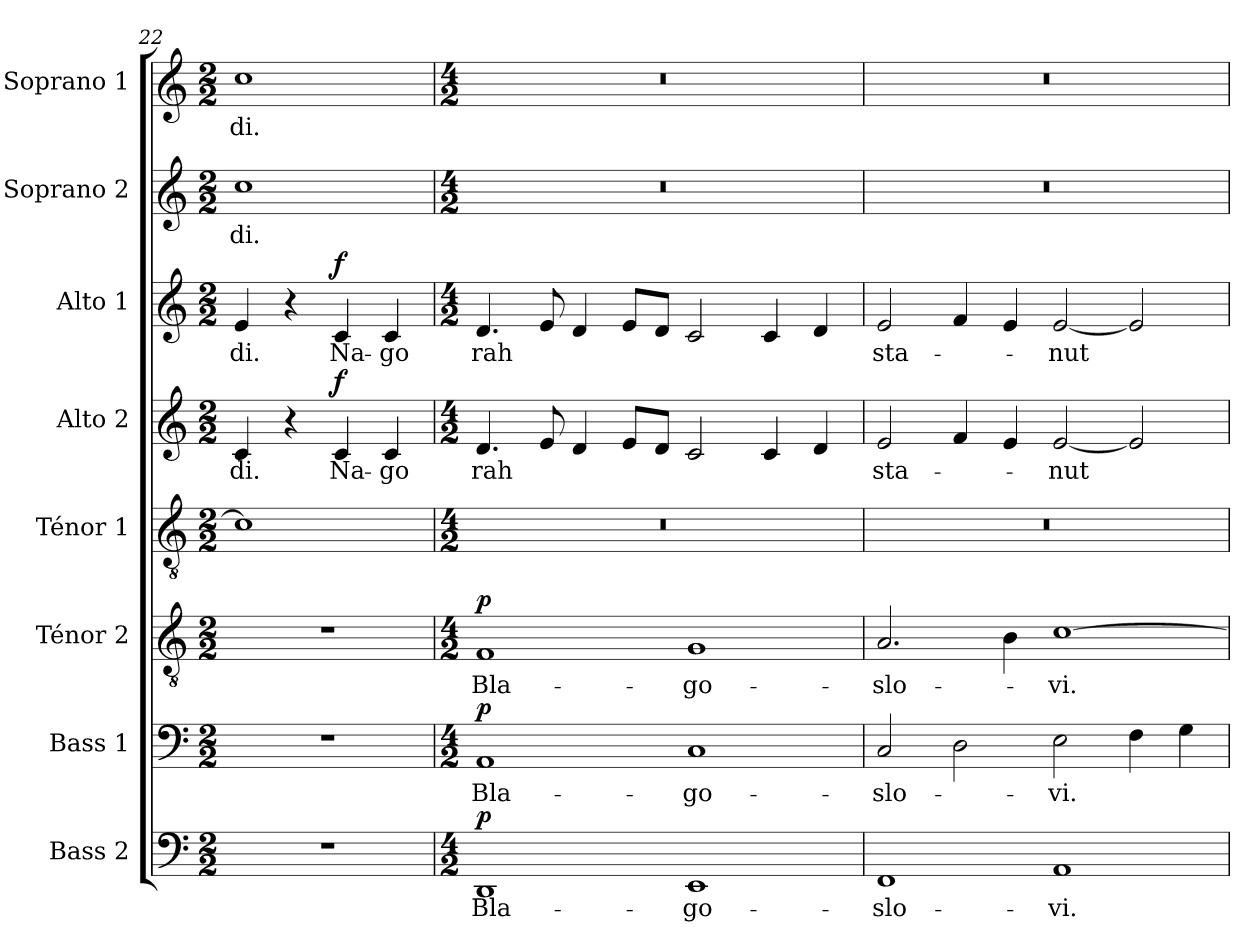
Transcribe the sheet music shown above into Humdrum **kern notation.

**kern	**text	**dynam	**kern	**text	**dynam	**kern	**text	**dynam	**kern	**kern	**text	**dynam	**kern	**text	**dynam	**kern	**text	**kern	**text
*part8	*part8	*part8	*part7	*part7	*part7	*part6	*part6	*part6	*part5	*part4	*part4	*part4	*part3	*part3	*part3	*part2	*part2	*part1	*part1
*staff8	*staff8	*staff8	*staff7	*staff7	*staff7	*staff6	*staff6	*staff6	*staff5	*staff4	*staff4	*staff4	*staff3	*staff3	*staff3	*staff2	*staff2	*staff1	*staff1
*I"Bass 2	*	*	*I"Bass 1	*	*	*I"Ténor 2	*	*	*I"Ténor 1	*I"Alto 2	*	*	*I"Alto 1	*	*	*I"Soprano 2	*	*I"Soprano 1	*
*I'B2	*	*	*I'B1	*	*	*I'T2	*	*	*I'T1	*I'A2	*	*	*I'A1	*	*	*I'S2	*	*I'S1	*
*clefF4	*	*	*clefF4	*	*	*clefGv2	*	*	*clefGv2	*clefG2	*	*	*clefG2	*	*	*clefG2	*	*clefG2	*
*k[]	*	*	*k[]	*	*	*k[]	*	*	*k[]	*k[]	*	*	*k[]	*	*	*k[]	*	*k[]	*
*M2/2	*	*	*M2/2	*	*	*M2/2	*	*	*M2/2	*M2/2	*	*	*M2/2	*	*	*M2/2	*	*M2/2	*
=22	=22	=22	=22	=22	=22	=22	=22	=22	=22	=22	=22	=22	=22	=22	=22	=22	=22	=22	=22
!	!	!	!	!	!	!	!	!	!	!	!LO:LY:b	!	!	!LO:LY:b	!	!	!LO:LY:b	!	!LO:LY:b
1r	.	.	1r	.	.	1r	.	.	1c]	4c/	-di.	.	4e/	-di.	.	1cc	-di.	1cc	-di.
.	.	.	.	.	.	.	.	.	.	4r	.	.	4r	.	.	.	.	.	.
!	!	!	!	!	!	!	!	!	!	!	!LO:LY:b	!LO:DY:a	!	!LO:LY:b	!LO:DY:a	!	!	!	!
.	.	.	.	.	.	.	.	.	.	4c/	Na-	f	4c/	Na-	f	.	.	.	.
!	!	!	!	!	!	!	!	!	!	!	!LO:LY:b	!	!	!LO:LY:b	!	!	!	!	!
.	.	.	.	.	.	.	.	.	.	4c/	-go	.	4c/	-go	.	.	.	.	.
=23	=23	=23	=23	=23	=23	=23	=23	=23	=23	=23	=23	=23	=23	=23	=23	=23	=23	=23	=23
*M4/2	*	*	*M4/2	*	*	*M4/2	*	*	*M4/2	*M4/2	*	*	*M4/2	*	*	*M4/2	*	*M4/2	*
!	!LO:LY:b	!LO:DY:a	!	!LO:LY:b	!LO:DY:a	!	!LO:LY:b	!LO:DY:a	!	!	!LO:LY:b	!	!	!LO:LY:b	!	!	!	!	!
1DD	Bla-	p	1AA	Bla-	p	1F	Bla-	p	0r	4.d/	rah	.	4.d/	rah	.	0r	.	0r	.
.	.	.	.	.	.	.	.	.	.	8e/	.	.	8e/	.	.	.	.	.	.
.	.	.	.	.	.	.	.	.	.	4d/	.	.	4d/	.	.	.	.	.	.
.	.	.	.	.	.	.	.	.	.	8e/L	.	.	8e/L	.	.	.	.	.	.
.	.	.	.	.	.	.	.	.	.	8d/J	.	.	8d/J	.	.	.	.	.	.
!	!LO:LY:b	!	!	!LO:LY:b	!	!	!LO:LY:b	!	!	!	!	!	!	!	!	!	!	!	!
1EE	-go-	.	1C	-go-	.	1G	-go-	.	.	2c/	.	.	2c/	.	.	.	.	.	.
.	.	.	.	.	.	.	.	.	.	4c/	.	.	4c/	.	.	.	.	.	.
.	.	.	.	.	.	.	.	.	.	4d/	.	.	4d/	.	.	.	.	.	.
=24	=24	=24	=24	=24	=24	=24	=24	=24	=24	=24	=24	=24	=24	=24	=24	=24	=24	=24	=24
!	!LO:LY:b	!	!	!LO:LY:b	!	!	!LO:LY:b	!	!	!	!LO:LY:b	!	!	!LO:LY:b	!	!	!	!	!
1FF	-slo-	.	2C/	-slo-	.	2.A/	-slo-	.	0r	2e/	sta-	.	2e/	sta-	.	0r	.	0r	.
.	.	.	2D\	.	.	.	.	.	.	4f/	.	.	4f/	.	.	.	.	.	.
.	.	.	.	.	.	4B\	.	.	.	4e/	.	.	4e/	.	.	.	.	.	.
!	!LO:LY:b	!	!	!LO:LY:b	!	!	!LO:LY:b	!	!	!	!LO:LY:b	!	!	!LO:LY:b	!	!	!	!	!
1AA	-vi.	.	2E\	-vi.	.	[1c	-vi.	.	.	[2e/	-nut	.	[2e/	-nut	.	.	.	.	.
.	.	.	4F\	.	.	.	.	.	.	2e/]	.	.	2e/]	.	.	.	.	.	.
.	.	.	4G\	.	.	.	.	.	.	.	.	.	.	.	.	.	.	.	.
=	=	=	=	=	=	=	=	=	=	=	=	=	=	=	=	=	=	=	=
*-	*-	*-	*-	*-	*-	*-	*-	*-	*-	*-	*-	*-	*-	*-	*-	*-	*-	*-	*-
